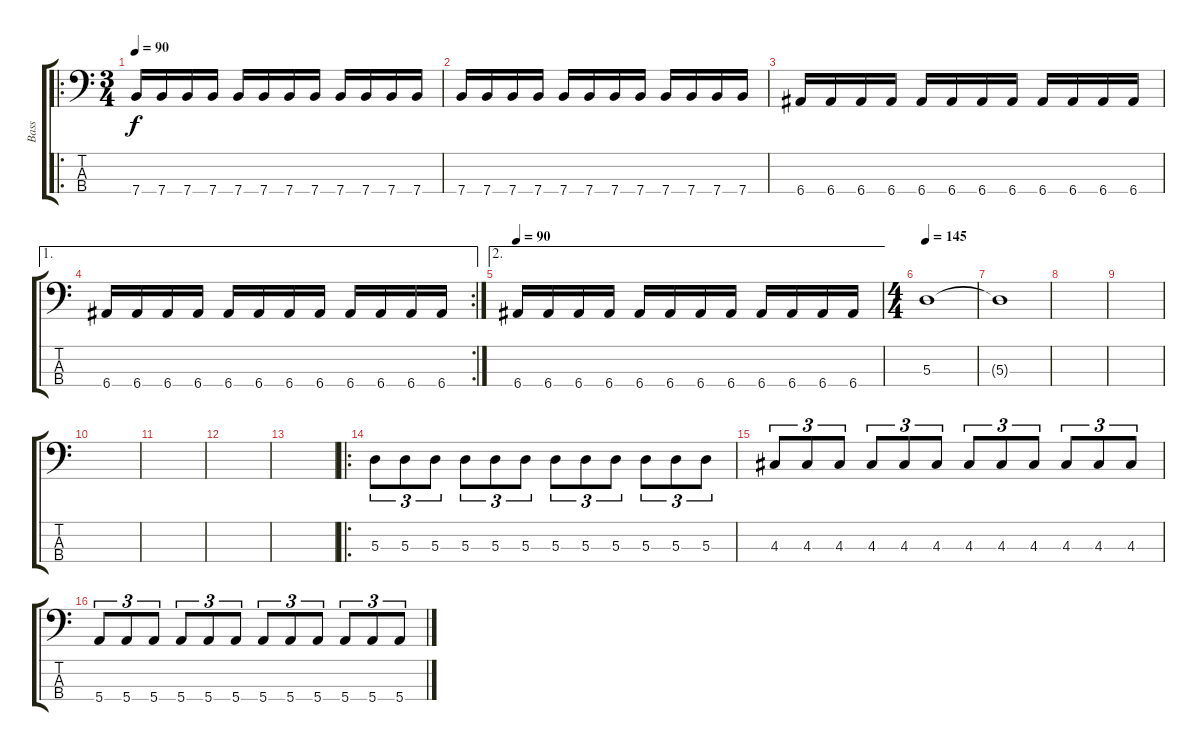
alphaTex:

\track ("Bass" "Bass") {instrument electricbassfinger}
\staff {score tabs}
\tuning (G2 D2 A1 E1) {hide}
\ro
\ts (3 4)
\tempo 90
\clef f4
\ks c
7.4.16{dy f volume 13 instrument electricbasspick} 7.4.16 7.4.16 7.4.16 7.4.16 7.4.16 7.4.16 7.4.16 7.4.16 7.4.16 7.4.16 7.4.16 |
7.4.16 7.4.16 7.4.16 7.4.16 7.4.16 7.4.16 7.4.16 7.4.16 7.4.16 7.4.16 7.4.16 7.4.16 |
6.4.16 6.4.16 6.4.16 6.4.16 6.4.16 6.4.16 6.4.16 6.4.16 6.4.16 6.4.16 6.4.16 6.4.16 |
\ae 1
\rc 2
6.4.16 6.4.16 6.4.16 6.4.16 6.4.16 6.4.16 6.4.16 6.4.16 6.4.16 6.4.16 6.4.16 6.4.16 |
\ae 2
\tempo 90
6.4.16 6.4.16 6.4.16 6.4.16 6.4.16 6.4.16 6.4.16 6.4.16 6.4.16 6.4.16 6.4.16 6.4.16 |
\ts (4 4)
\tempo 140
\tempo 145
5.3.1{volume 0 instrument electricbassfinger} |
5.3{t}.1 |
|
|
|
|
|
|
\ro
5.3.8{tu (3 2) volume 10} 5.3.8{tu (3 2)} 5.3.8{tu (3 2)} 5.3.8{tu (3 2)} 5.3.8{tu (3 2)} 5.3.8{tu (3 2)} 5.3.8{tu (3 2)} 5.3.8{tu (3 2)} 5.3.8{tu (3 2)} 5.3.8{tu (3 2)} 5.3.8{tu (3 2)} 5.3.8{tu (3 2)} |
4.3.8{tu (3 2)} 4.3.8{tu (3 2)} 4.3.8{tu (3 2)} 4.3.8{tu (3 2)} 4.3.8{tu (3 2)} 4.3.8{tu (3 2)} 4.3.8{tu (3 2)} 4.3.8{tu (3 2)} 4.3.8{tu (3 2)} 4.3.8{tu (3 2)} 4.3.8{tu (3 2)} 4.3.8{tu (3 2)} |
5.4.8{tu (3 2)} 5.4.8{tu (3 2)} 5.4.8{tu (3 2)} 5.4.8{tu (3 2)} 5.4.8{tu (3 2)} 5.4.8{tu (3 2)} 5.4.8{tu (3 2)} 5.4.8{tu (3 2)} 5.4.8{tu (3 2)} 5.4.8{tu (3 2)} 5.4.8{tu (3 2)} 5.4.8{tu (3 2)}
